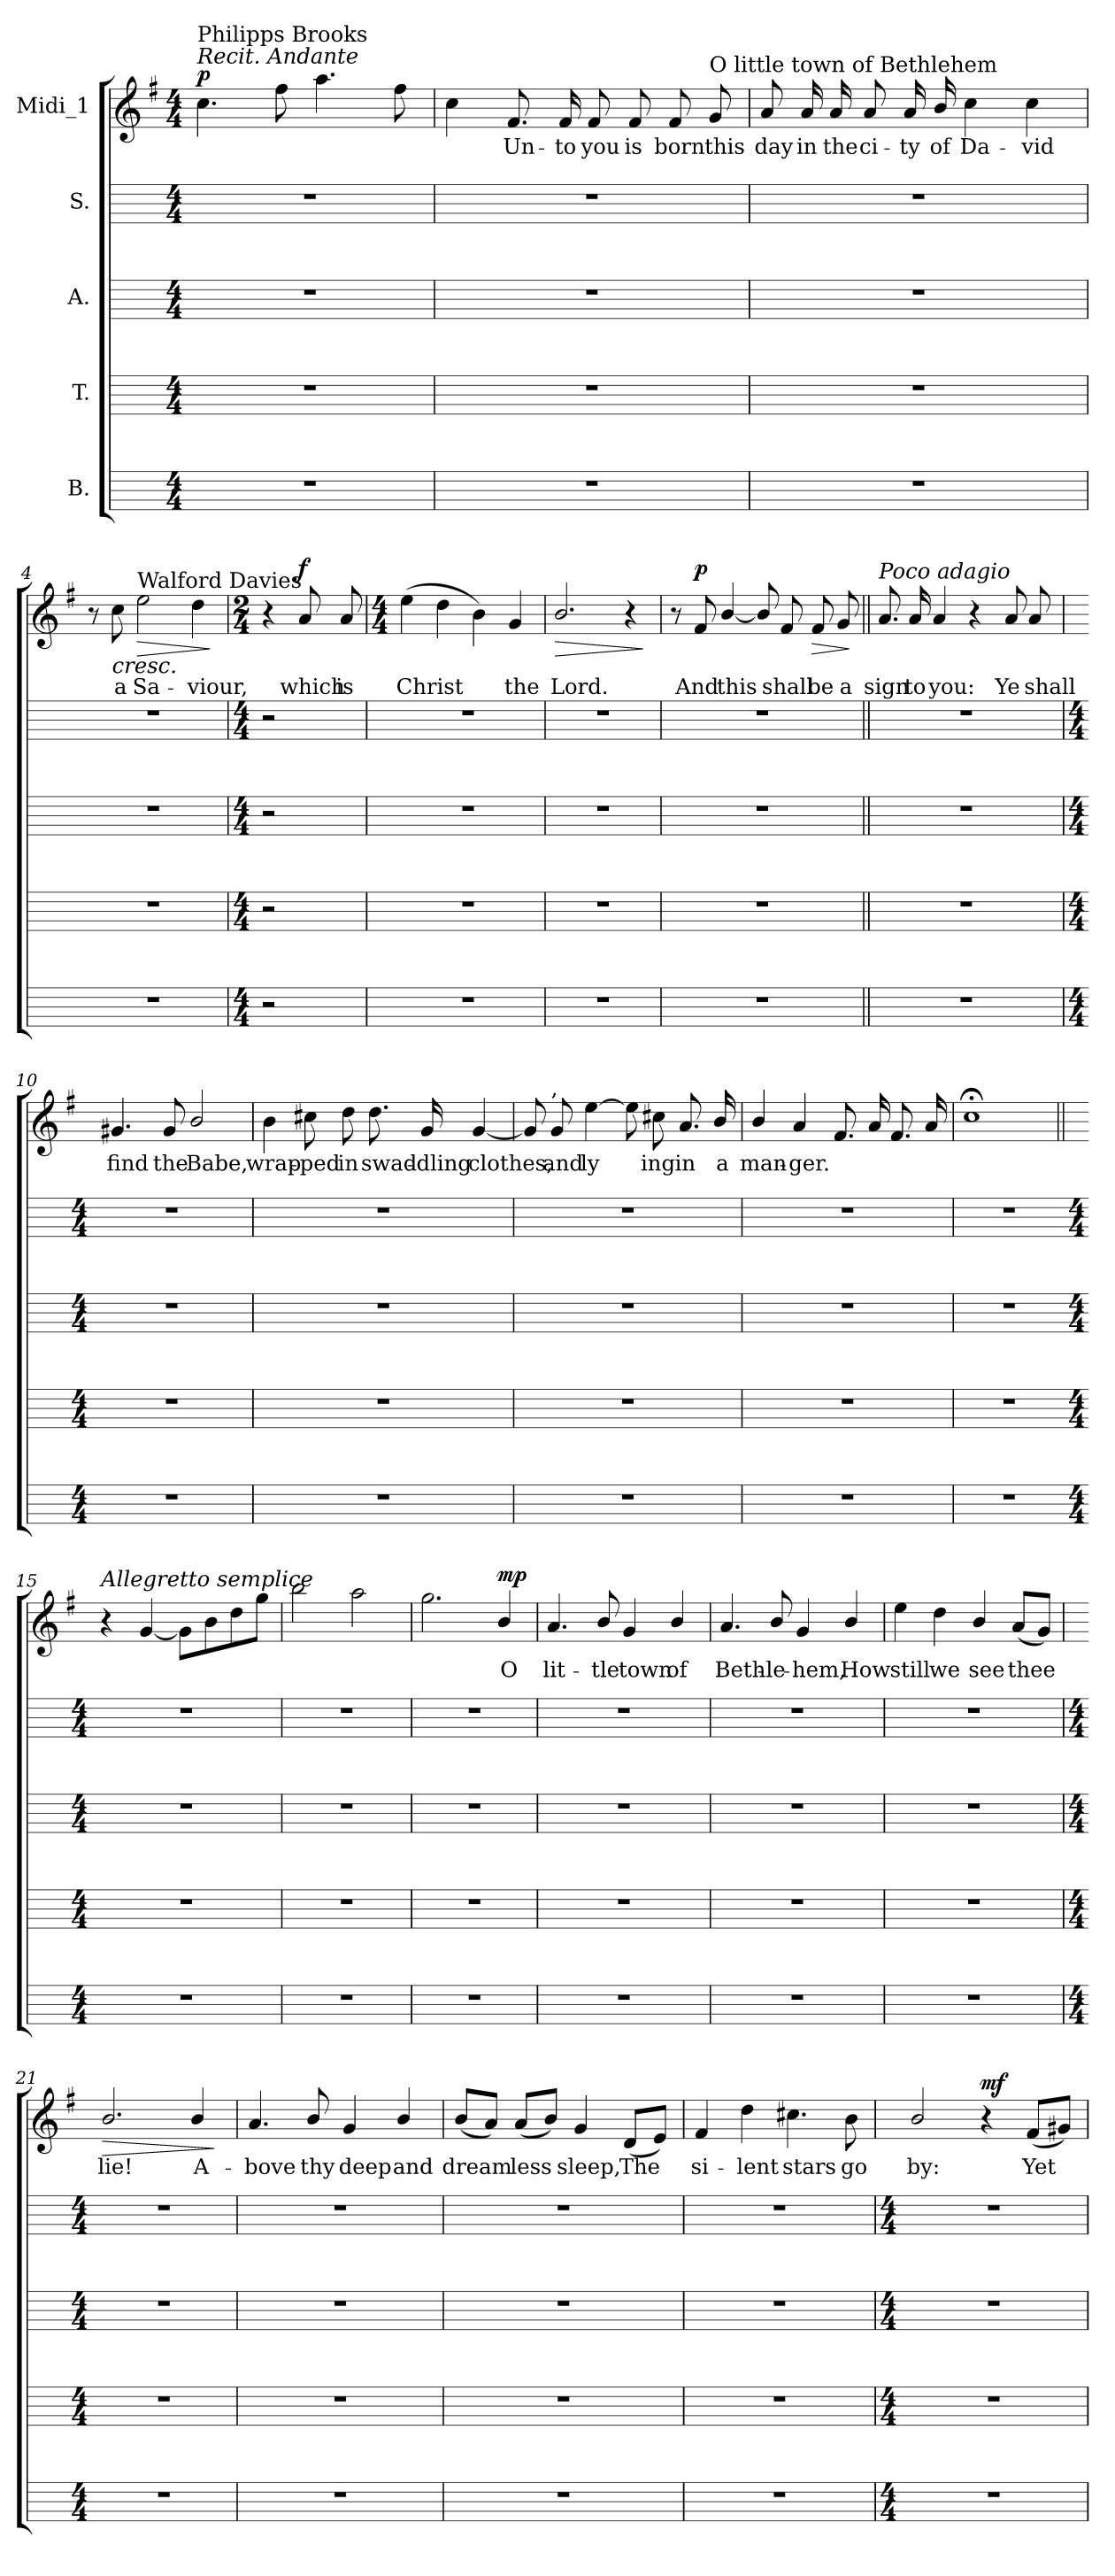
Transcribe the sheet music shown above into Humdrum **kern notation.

**kern	**kern	**kern	**kern	**kern	**text	**dynam
*part5	*part4	*part3	*part2	*part1	*part1	*part1
*staff5	*staff4	*staff3	*staff2	*staff1	*staff1	*staff1
*I"B.	*I"T.	*I"A.	*I"S.	*I"Midi_1	*	*
*	*	*	*	*clefG2	*	*
*	*	*	*	*k[f#]	*	*
*	*	*	*	*G:	*	*
*M4/4	*M4/4	*M4/4	*M4/4	*M4/4	*	*
=1	=1	=1	=1	=1	=1	=1
!	!	!	!	!LO:TX:a:i:t=Recit. Andante	!	!
!	!	!	!	!LO:TX:a:t=Philipps Brooks	!	!
!	!	!	!	!	!	!LO:DY:b
1r	1r	1r	1r	4.cc	.	p
.	.	.	.	8ff#	.	.
.	.	.	.	4.aa	.	.
.	.	.	.	8ff#	.	.
=2	=2	=2	=2	=2	=2	=2
1r	1r	1r	1r	4cc	.	.
!	!	!	!	!	!LO:LY:b	!
.	.	.	.	8.f#	Un-	.
!	!	!	!	!	!LO:LY:b	!
.	.	.	.	16f#	-to	.
!	!	!	!	!	!LO:LY:b	!
.	.	.	.	8f#	you	.
!	!	!	!	!	!LO:LY:b	!
.	.	.	.	8f#	is	.
!	!	!	!	!	!LO:LY:b	!
.	.	.	.	8f#	born	.
!	!	!	!	!LO:TX:a:t=O little town of Bethlehem	!	!
!	!	!	!	!	!LO:LY:b	!
.	.	.	.	8g	this	.
=3	=3	=3	=3	=3	=3	=3
!	!	!	!	!	!LO:LY:b	!
1r	1r	1r	1r	8a	day	.
!	!	!	!	!	!LO:LY:b	!
.	.	.	.	16a	in	.
!	!	!	!	!	!LO:LY:b	!
.	.	.	.	16a	the	.
!	!	!	!	!	!LO:LY:b	!
.	.	.	.	8a	ci-	.
!	!	!	!	!	!LO:LY:b	!
.	.	.	.	16a	-ty	.
!	!	!	!	!	!LO:LY:b	!
.	.	.	.	16b/	of	.
!	!	!	!	!	!LO:LY:b	!
.	.	.	.	4cc	Da-	.
!	!	!	!	!	!LO:LY:b	!
.	.	.	.	4cc	-vid	.
=4	=4	=4	=4	=4	=4	=4
1r	1r	1r	1r	8r	.	.
!	!	!	!	!	!LO:LY:b	!LO:HP:b
.	.	.	.	8cc	a	<
!	!	!	!	!LO:TX:a:t=Walford Davies	!	!
!	!	!	!	!	!LO:LY:b	!LO:HP:b
.	.	.	.	2ee	Sa-	>
!	!	!	!	!	!LO:LY:b	!
.	.	.	.	4dd	-viour,	[
.	.	.	.	.	.	]
!!LO:LB:g=z
=5	=5	=5	=5	=5	=5	=5
*M4/4	*M4/4	*M4/4	*M4/4	*M2/4	*	*
2r	2r	2r	2r	4r	.	.
!	!	!	!	!	!LO:LY:b	!LO:DY:a
.	.	.	.	8a	which	f
!	!	!	!	!	!LO:LY:b	!
.	.	.	.	8a	is	.
=6	=6	=6	=6	=6	=6	=6
*	*	*	*	*M4/4	*	*
!	!	!	!	!	!LO:LY:b	!
1r	1r	1r	1r	(>4ee	Christ	.
.	.	.	.	4dd	.	.
.	.	.	.	4b)	.	.
!	!	!	!	!	!LO:LY:b	!
.	.	.	.	4g	the	.
=7	=7	=7	=7	=7	=7	=7
!	!	!	!	!	!LO:LY:b	!LO:HP:b
1r	1r	1r	1r	2.b/	Lord.	>
.	.	.	.	4r	.	.
.	.	.	.	.	.	]
=8	=8	=8	=8	=8	=8	=8
1r	1r	1r	1r	8r	.	.
!	!	!	!	!	!LO:LY:b	!LO:DY:a
.	.	.	.	8f#	And	p
!	!	!	!	!	!LO:LY:b	!
.	.	.	.	[4b/	this	.
.	.	.	.	8b/]	.	.
!	!	!	!	!	!LO:LY:b	!
.	.	.	.	8f#	shall	.
!	!	!	!	!	!LO:LY:b	!LO:HP:b
.	.	.	.	8f#	be	>
!	!	!	!	!	!LO:LY:b	!
.	.	.	.	8g	a	.
.	.	.	.	.	.	]
=9||	=9||	=9||	=9||	=9||	=9||	=9||
!	!	!	!	!LO:TX:a:i:t=Poco adagio	!	!
!	!	!	!	!	!LO:LY:b	!
1r	1r	1r	1r	8.a	sign	.
!	!	!	!	!	!LO:LY:b	!
.	.	.	.	16a	to	.
!	!	!	!	!	!LO:LY:b	!
.	.	.	.	4a	you:	.
.	.	.	.	4r	.	.
!	!	!	!	!	!LO:LY:b	!
.	.	.	.	8a	Ye	.
!	!	!	!	!	!LO:LY:b	!
.	.	.	.	8a	shall	.
!!LO:LB:g=z
=10	=10	=10	=10	=10	=10	=10
*M4/4	*M4/4	*M4/4	*M4/4	*	*	*
!	!	!	!	!	!LO:LY:b	!
1r	1r	1r	1r	4.g#X	find	.
!	!	!	!	!	!LO:LY:b	!
.	.	.	.	8g#	the	.
!	!	!	!	!	!LO:LY:b	!
.	.	.	.	2b/	Babe,	.
=11	=11	=11	=11	=11	=11	=11
!	!	!	!	!	!LO:LY:b	!
1r	1r	1r	1r	4b	wrap-	.
!	!	!	!	!	!LO:LY:b	!
.	.	.	.	8cc#X	-ped	.
!	!	!	!	!	!LO:LY:b	!
.	.	.	.	8dd	in	.
!	!	!	!	!	!LO:LY:b	!
.	.	.	.	8.dd	swad-	.
!	!	!	!	!	!LO:LY:b	!
.	.	.	.	16g	-dling	.
!	!	!	!	!	!LO:LY:b	!
.	.	.	.	[4g	clothes,	.
=12	=12	=12	=12	=12	=12	=12
1r	1r	1r	1r	8g]	.	.
!	!	!	!	!LO:TX:a:t=,	!	!
!	!	!	!	!	!LO:LY:b	!
.	.	.	.	8g	and	.
!	!	!	!	!	!LO:LY:b	!
.	.	.	.	[4ee	ly	.
.	.	.	.	8ee]	.	.
!	!	!	!	!	!LO:LY:b	!
.	.	.	.	8cc#X	ing	.
!	!	!	!	!	!LO:LY:b	!
.	.	.	.	8.a	in	.
!	!	!	!	!	!LO:LY:b	!
.	.	.	.	16b/	a	.
=13	=13	=13	=13	=13	=13	=13
!	!	!	!	!	!LO:LY:b	!
1r	1r	1r	1r	4b/	man-	.
!	!	!	!	!	!LO:LY:b	!
.	.	.	.	4a	-ger.	.
.	.	.	.	8.f#L	.	.
.	.	.	.	16aL	.	.
.	.	.	.	8.f#	.	.
.	.	.	.	16aJ	.	.
=14	=14	=14	=14	=14	=14	=14
1r	1r	1r	1r	1cc;<	.	.
!!LO:LB:g=z
=15	=15	=15	=15	=15||	=15||	=15||
*M4/4	*M4/4	*M4/4	*M4/4	*	*	*
!	!	!	!	!LO:TX:a:i:t=Allegretto semplice	!	!
1r	1r	1r	1r	4r	.	.
.	.	.	.	[4g	.	.
.	.	.	.	8gL]	.	.
.	.	.	.	8b	.	.
.	.	.	.	8dd	.	.
.	.	.	.	8ggJ	.	.
=16	=16	=16	=16	=16	=16	=16
1r	1r	1r	1r	2bb	.	.
.	.	.	.	2aa	.	.
=17	=17	=17	=17	=17	=17	=17
1r	1r	1r	1r	2.gg	.	.
!	!	!	!	!	!LO:LY:b	!LO:DY:a
.	.	.	.	4b/	O	mp
=18	=18	=18	=18	=18	=18	=18
!	!	!	!	!	!LO:LY:b	!
1r	1r	1r	1r	4.a/	lit-	.
!	!	!	!	!	!LO:LY:b	!
.	.	.	.	8b/	-tle	.
!	!	!	!	!	!LO:LY:b	!
.	.	.	.	4g/	town	.
!	!	!	!	!	!LO:LY:b	!
.	.	.	.	4b/	of	.
=19	=19	=19	=19	=19	=19	=19
!	!	!	!	!	!LO:LY:b	!
1r	1r	1r	1r	4.a/	Beth-	.
!	!	!	!	!	!LO:LY:b	!
.	.	.	.	8b/	-le-	.
!	!	!	!	!	!LO:LY:b	!
.	.	.	.	4g/	-hem,	.
!	!	!	!	!	!LO:LY:b	!
.	.	.	.	4b/	How	.
=20	=20	=20	=20	=20	=20	=20
!	!	!	!	!	!LO:LY:b	!
1r	1r	1r	1r	4ee	still	.
!	!	!	!	!	!LO:LY:b	!
.	.	.	.	4dd	we	.
!	!	!	!	!	!LO:LY:b	!
.	.	.	.	4b/	see	.
!	!	!	!	!	!LO:LY:b	!
.	.	.	.	(<8a/L	thee	.
.	.	.	.	8g/J)	.	.
!!LO:LB:g=z
=21	=21	=21	=21	=21	=21	=21
*M4/4	*M4/4	*M4/4	*M4/4	*	*	*
!	!	!	!	!	!LO:LY:b	!LO:HP:b
1r	1r	1r	1r	2.b/	lie!	>
!	!	!	!	!	!LO:LY:b	!
.	.	.	.	4b/	A-	.
.	.	.	.	.	.	]
=22	=22	=22	=22	=22	=22	=22
!	!	!	!	!	!LO:LY:b	!
1r	1r	1r	1r	4.a/	-bove	.
!	!	!	!	!	!LO:LY:b	!
.	.	.	.	8b/	thy	.
!	!	!	!	!	!LO:LY:b	!
.	.	.	.	4g/	deep	.
!	!	!	!	!	!LO:LY:b	!
.	.	.	.	4b/	and	.
=23	=23	=23	=23	=23	=23	=23
!	!	!	!	!	!LO:LY:b	!
1r	1r	1r	1r	(<8bL	dream	.
.	.	.	.	8aJ)	.	.
!	!	!	!	!	!LO:LY:b	!
.	.	.	.	(<8aL	less	.
.	.	.	.	8bJ)	.	.
!	!	!	!	!	!LO:LY:b	!
.	.	.	.	4g	sleep,	.
!	!	!	!	!	!LO:LY:b	!
.	.	.	.	(<8dL	The	.
.	.	.	.	8eJ)	.	.
=24	=24	=24	=24	=24	=24	=24
!	!	!	!	!	!LO:LY:b	!
1r	1r	1r	1r	4f#	si-	.
!	!	!	!	!	!LO:LY:b	!
.	.	.	.	4dd	-lent	.
!	!	!	!	!	!LO:LY:b	!
.	.	.	.	4.cc#X	stars	.
!	!	!	!	!	!LO:LY:b	!
.	.	.	.	8b	go	.
!!LO:LB:g=z
=25	=25	=25	=25	=25	=25	=25
*M4/4	*M4/4	*M4/4	*M4/4	*	*	*
!	!	!	!	!	!LO:LY:b	!
1r	1r	1r	1r	2b/	by:	.
!	!	!	!	!	!	!LO:DY:a
.	.	.	.	4r	.	mf
!	!	!	!	!	!LO:LY:b	!
.	.	.	.	(<8f#/L	Yet	.
.	.	.	.	8g#X/J)	.	.
=	=	=	=	=	=	=
*-	*-	*-	*-	*-	*-	*-
